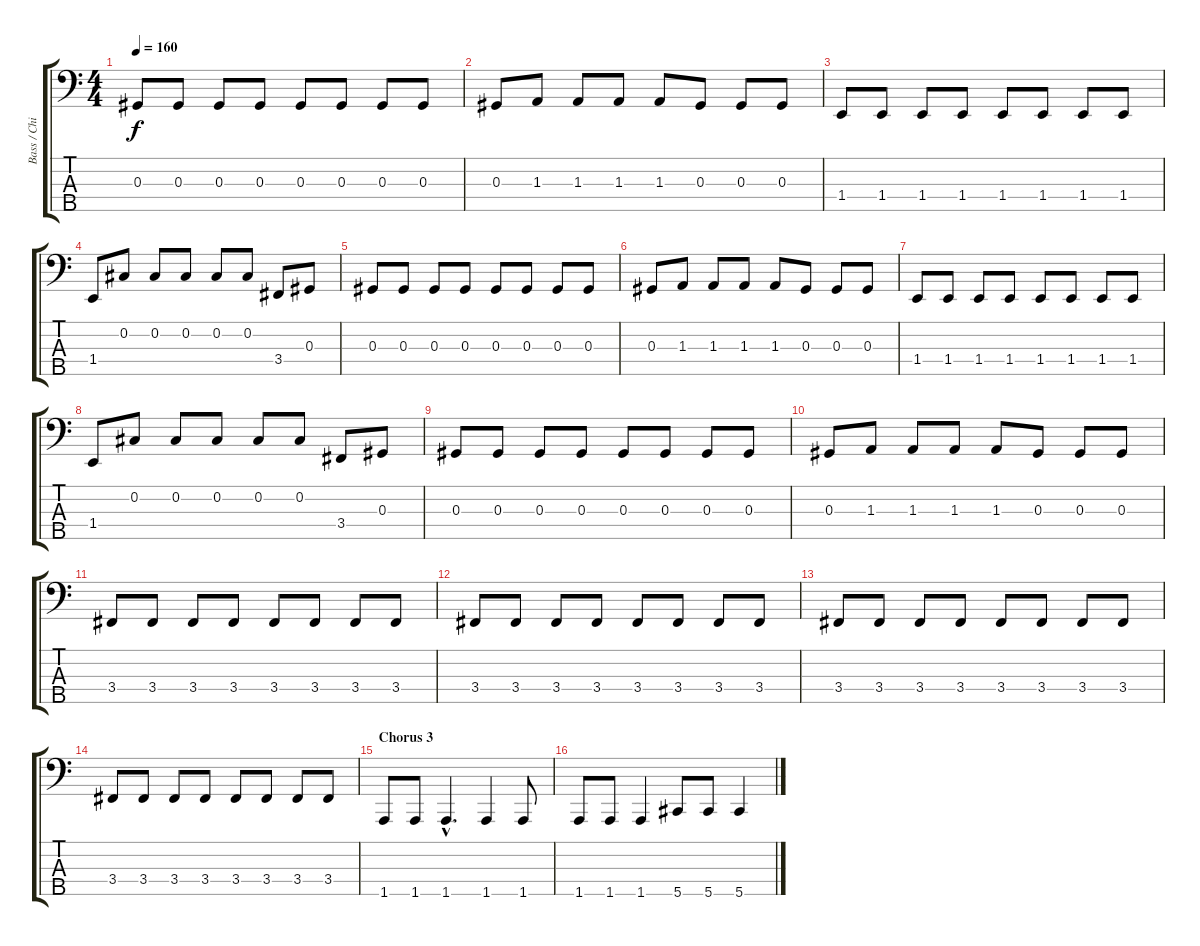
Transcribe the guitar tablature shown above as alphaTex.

\track ("Bass / Chi Cheng" "Bass / Chi") {instrument electricbassfinger}
\staff {score tabs}
\tuning (Gb2 Db2 Ab1 Eb1 Ab0) {hide}
\ts (4 4)
\tempo 160
\clef f4
\ks c
0.3.8{dy f} 0.3.8 0.3.8 0.3.8 0.3.8 0.3.8 0.3.8 0.3.8 |
0.3.8 1.3.8 1.3.8 1.3.8 1.3.8 0.3.8 0.3.8 0.3.8 |
1.4.8 1.4.8 1.4.8 1.4.8 1.4.8 1.4.8 1.4.8 1.4.8 |
1.4.8 0.2.8 0.2.8 0.2.8 0.2.8 0.2.8 3.4.8 0.3.8 |
0.3.8 0.3.8 0.3.8 0.3.8 0.3.8 0.3.8 0.3.8 0.3.8 |
0.3.8 1.3.8 1.3.8 1.3.8 1.3.8 0.3.8 0.3.8 0.3.8 |
1.4.8 1.4.8 1.4.8 1.4.8 1.4.8 1.4.8 1.4.8 1.4.8 |
1.4.8 0.2.8 0.2.8 0.2.8 0.2.8 0.2.8 3.4.8 0.3.8 |
0.3.8 0.3.8 0.3.8 0.3.8 0.3.8 0.3.8 0.3.8 0.3.8 |
0.3.8 1.3.8 1.3.8 1.3.8 1.3.8 0.3.8 0.3.8 0.3.8 |
3.4.8 3.4.8 3.4.8 3.4.8 3.4.8 3.4.8 3.4.8 3.4.8 |
3.4.8 3.4.8 3.4.8 3.4.8 3.4.8 3.4.8 3.4.8 3.4.8 |
3.4.8 3.4.8 3.4.8 3.4.8 3.4.8 3.4.8 3.4.8 3.4.8 |
3.4.8 3.4.8 3.4.8 3.4.8 3.4.8 3.4.8 3.4.8 3.4.8 |
\section ("" "Chorus 3")
1.5.8 1.5.8 1.5{hac}.4{d} 1.5.4 1.5.8 |
1.5.8 1.5.8 1.5.4 5.5.8 5.5.8 5.5.4
